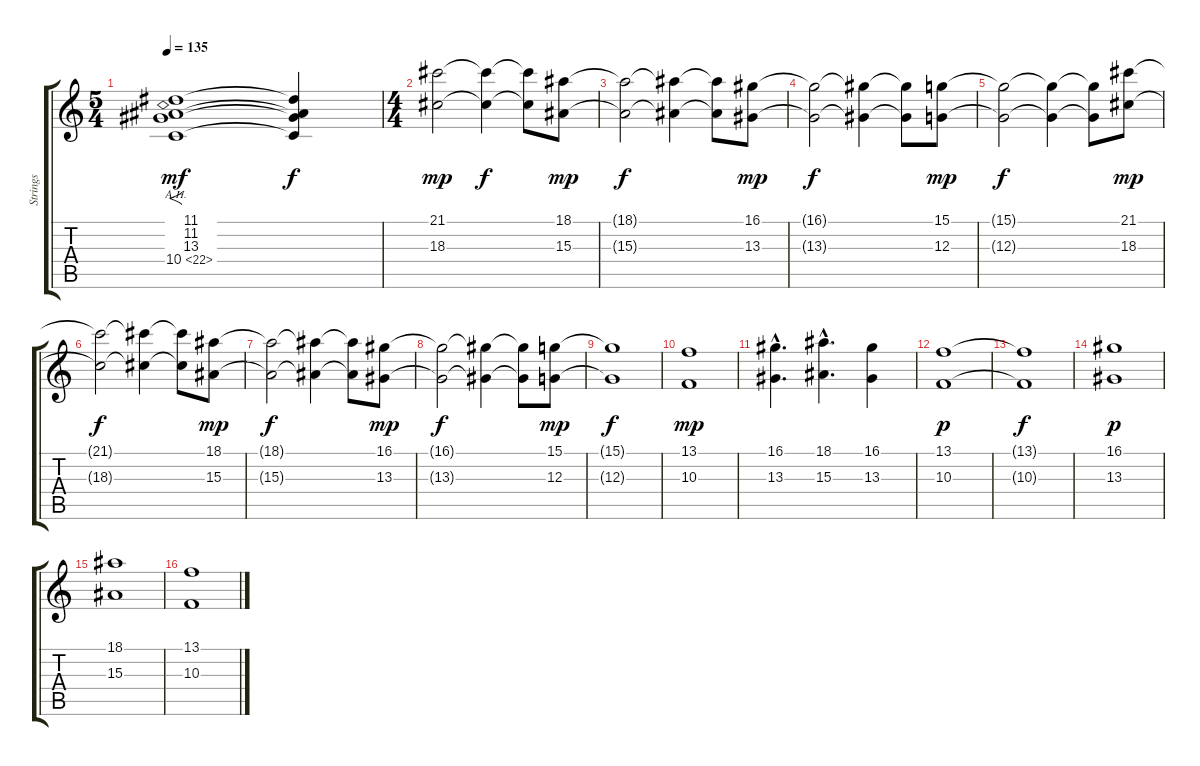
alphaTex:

\track ("Strings" "Strings") {instrument synthstrings2}
\staff {score tabs}
\tuning (E4 B3 G3 D3 A2 E2) {hide}
\ts (5 4)
\tempo 135
\clef g2
\ks c
(11.1 11.2 13.3 10.4{ah 12}).1{f dy mf instrument synthstrings2} (11.1{t} 11.2{t} 13.3{t} 10.4{t}).4{dy f} |
\ts (4 4)
(21.1 18.3).2{dy mp} (21.1{t} 18.3{t}).4{dy f} (21.1{t} 18.3{t}).8 (18.1 15.3).8{dy mp} |
(18.1{t} 15.3{t}).2{dy f} (18.1{t} 15.3{t}).4 (18.1{t} 15.3{t}).8 (16.1 13.3).8{dy mp} |
(16.1{t} 13.3{t}).2{dy f} (16.1{t} 13.3{t}).4 (16.1{t} 13.3{t}).8 (15.1 12.3).8{dy mp} |
(15.1{t} 12.3{t}).2{dy f} (15.1{t} 12.3{t}).4 (15.1{t} 12.3{t}).8 (21.1 18.3).8{dy mp} |
(21.1{t} 18.3{t}).2{dy f} (21.1{t} 18.3{t}).4 (21.1{t} 18.3{t}).8 (18.1 15.3).8{dy mp} |
(18.1{t} 15.3{t}).2{dy f} (18.1{t} 15.3{t}).4 (18.1{t} 15.3{t}).8 (16.1 13.3).8{dy mp} |
(16.1{t} 13.3{t}).2{dy f} (16.1{t} 13.3{t}).4 (16.1{t} 13.3{t}).8 (15.1 12.3).8{dy mp} |
(15.1{t} 12.3{t}).1{dy f} |
(13.1 10.3).1{dy mp} |
(16.1{hac} 13.3{hac}).4{d} (18.1{hac} 15.3{hac}).4{d} (16.1 13.3).4 |
(13.1 10.3).1{dy p} |
(13.1{t} 10.3{t}).1{dy f} |
(16.1 13.3).1{dy p} |
(18.1 15.3).1 |
(13.1 10.3).1
